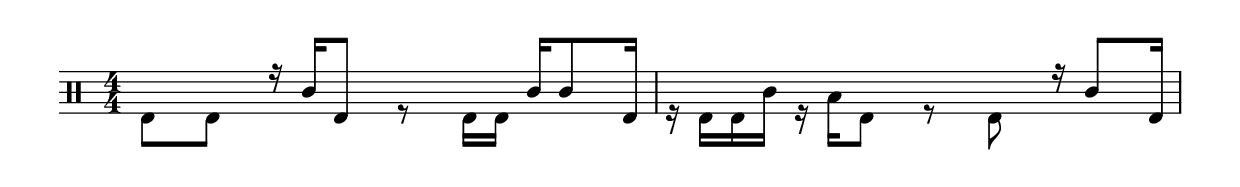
\version "2.18.2"
\include "../layout/layout.ly"

% \header {
%   title = "Molosses Run"
%   subtitle = "Weather Report - Batteria originale di Omar Hakim"
% }

\score {
  \new DrumStaff <<
    \drummode {
      \time 4/4
      <<
        \new DrumVoice {
          \voiceUP
          s4 
          r16 sn16 bd8
          s4
          sn16 sn8 bd16

          s4
          s4
          s4
          r16 sn8 bd16
        }
        \new DrumVoice {
          \voiceDOWN
          bd8 bd
          s4
          r8 bd16 bd
          s4

          r16 bd bd sn
          r16 ft bd8
          r8 bd
          s4

        }
      >>
      %\break
    }
  >>
}
